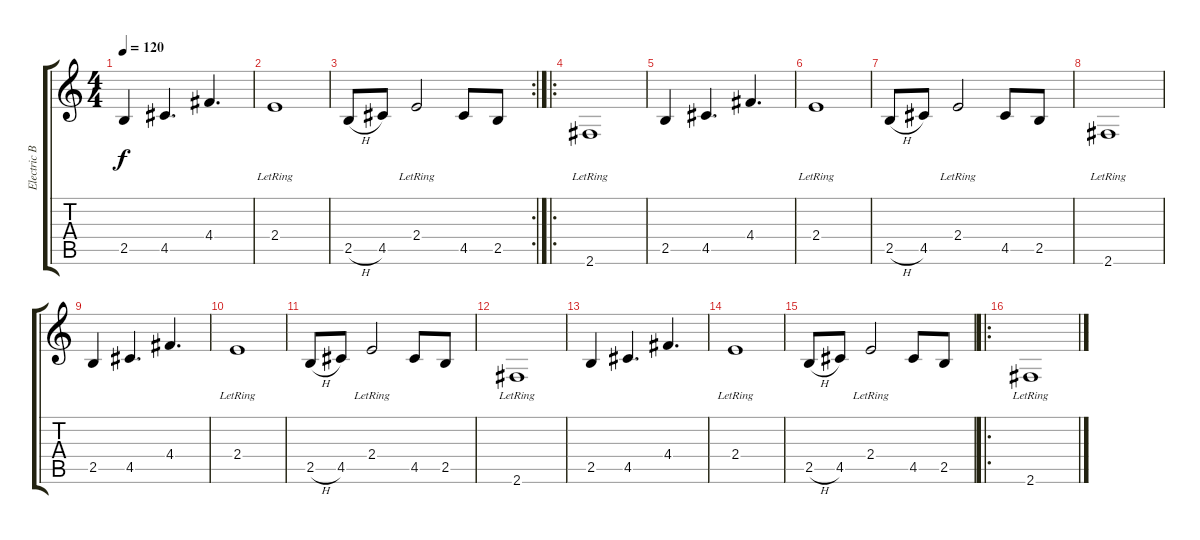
\track ("Electric Bass" "Electric B") {instrument electricguitarmuted}
\staff {score tabs}
\tuning (E4 B3 G3 D3 A2 E2) {hide}
\ts (4 4)
\tempo 120
\clef g2
\ks c
2.5.4{dy f} 4.5.4{d} 4.4.4{d} |
2.4{lr}.1 |
\rc 2
2.5{h}.8 4.5.8 2.4{lr}.2 4.5.8 2.5.8 |
\ro
2.6{lr}.1 |
2.5.4 4.5.4{d} 4.4.4{d} |
2.4{lr}.1 |
2.5{h}.8 4.5.8 2.4{lr}.2 4.5.8 2.5.8 |
2.6{lr}.1 |
2.5.4 4.5.4{d} 4.4.4{d} |
2.4{lr}.1 |
2.5{h}.8 4.5.8 2.4{lr}.2 4.5.8 2.5.8 |
2.6{lr}.1 |
2.5.4 4.5.4{d} 4.4.4{d} |
2.4{lr}.1 |
2.5{h}.8 4.5.8 2.4{lr}.2 4.5.8 2.5.8 |
\ro
2.6{lr}.1
